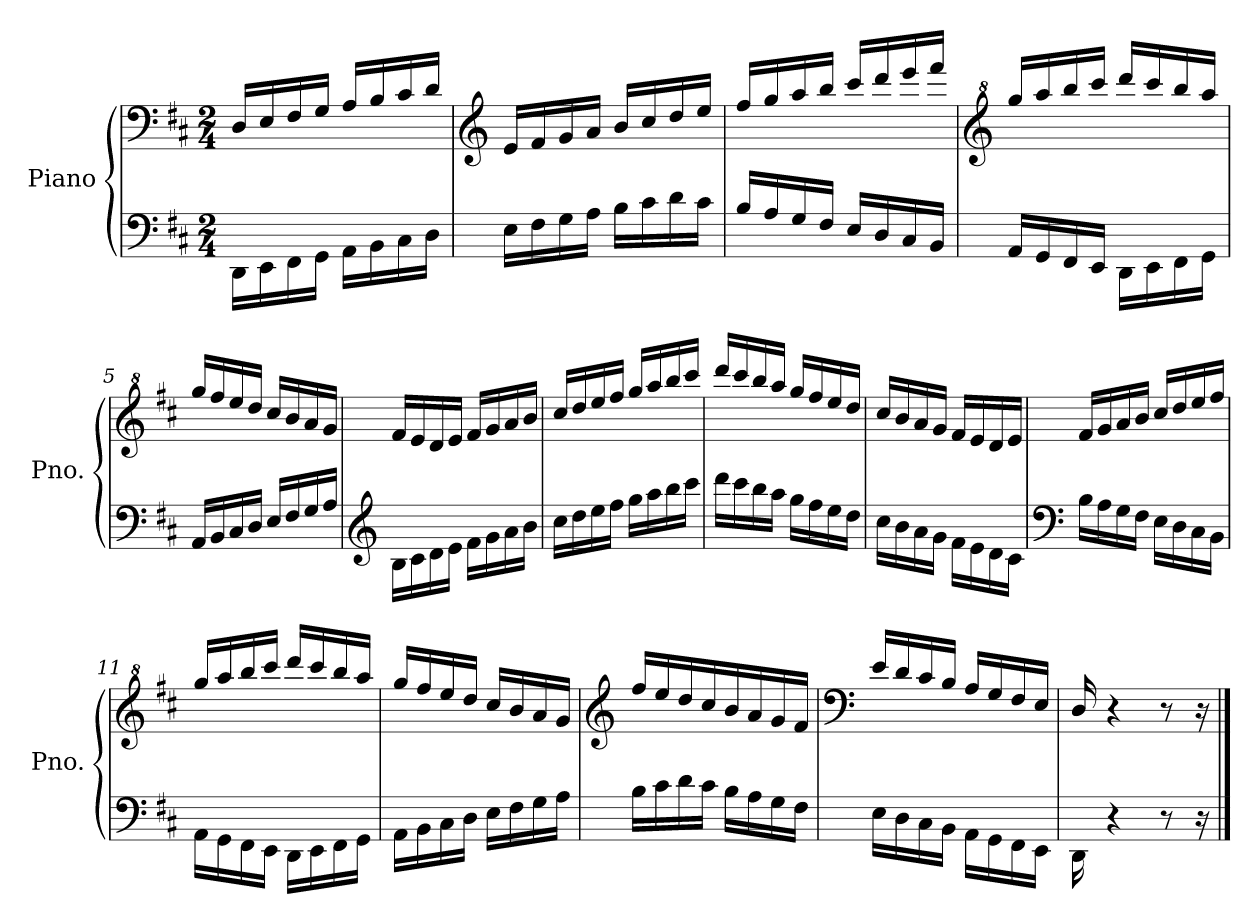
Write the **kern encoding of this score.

**kern	**kern
*part1	*part1
*staff2	*staff1
*I"Piano	*
*I'Pno.	*
*clefF4	*clefF4
*k[f#c#]	*k[f#c#]
*M2/4	*M2/4
=1	=1
16DD\LL	16D/LL
16EE\	16E/
16FF#\	16F#/
16GG\JJ	16G/JJ
16AA\LL	16A/LL
16BB\	16B/
16C#\	16c#/
16D\JJ	16d/JJ
=2	=2
*	*clefG2
16E\LL	16e/LL
16F#\	16f#/
16G\	16g/
16A\JJ	16a/JJ
16B\LL	16b/LL
16c#\	16cc#/
16d\	16dd/
16c#\JJ	16ee/JJ
=3	=3
16B/LL	16ff#/LL
16A/	16gg/
16G/	16aa/
16F#/JJ	16bb/JJ
16E/LL	16ccc#/LL
16D/	16ddd/
16C#/	16eee/
16BB/JJ	16fff#/JJ
=4	=4
*	*clefG^2
16AA/LL	16ggg/LL
16GG/	16aaa/
16FF#/	16bbb/
16EE/JJ	16cccc#/JJ
16DD\LL	16dddd/LL
16EE\	16cccc#/
16FF#\	16bbb/
16GG\JJ	16aaa/JJ
!!LO:LB:g=z
=5	=5
16AA/LL	16ggg/LL
16BB/	16fff#/
16C#/	16eee/
16D/JJ	16ddd/JJ
16E/LL	16ccc#/LL
16F#/	16bb/
16G/	16aa/
16A/JJ	16gg/JJ
=6	=6
*clefG2	*
16B\LL	16ff#/LL
16c#\	16ee/
16d\	16dd/
16e\JJ	16ee/JJ
16f#\LL	16ff#/LL
16g\	16gg/
16a\	16aa/
16b\JJ	16bb/JJ
=7	=7
16cc#\LL	16ccc#/LL
16dd\	16ddd/
16ee\	16eee/
16ff#\JJ	16fff#/JJ
16gg\LL	16ggg/LL
16aa\	16aaa/
16bb\	16bbb/
16ccc#\JJ	16cccc#/JJ
=8	=8
16ddd\LL	16dddd/LL
16ccc#\	16cccc#/
16bb\	16bbb/
16aa\JJ	16aaa/JJ
16gg\LL	16ggg/LL
16ff#\	16fff#/
16ee\	16eee/
16dd\JJ	16ddd/JJ
!!LO:LB:g=z
=9	=9
16cc#\LL	16ccc#/LL
16b\	16bb/
16a\	16aa/
16g\JJ	16gg/JJ
16f#\LL	16ff#/LL
16e\	16ee/
16d\	16dd/
16c#\JJ	16ee/JJ
=10	=10
*clefF4	*
16B\LL	16ff#/LL
16A\	16gg/
16G\	16aa/
16F#\JJ	16bb/JJ
16E\LL	16ccc#/LL
16D\	16ddd/
16C#\	16eee/
16BB\JJ	16fff#/JJ
=11	=11
16AA\LL	16ggg/LL
16GG\	16aaa/
16FF#\	16bbb/
16EE\JJ	16cccc#/JJ
16DD\LL	16dddd/LL
16EE\	16cccc#/
16FF#\	16bbb/
16GG\JJ	16aaa/JJ
=12	=12
16AA\LL	16ggg/LL
16BB\	16fff#/
16C#\	16eee/
16D\JJ	16ddd/JJ
16E\LL	16ccc#/LL
16F#\	16bb/
16G\	16aa/
16A\JJ	16gg/JJ
!!LO:LB:g=z
=13	=13
*	*clefG2
16B\LL	16ff#/LL
16c#\	16ee/
16d\	16dd/
16c#\JJ	16cc#/
16B\LL	16b/
16A\	16a/
16G\	16g/
16F#\JJ	16f#/JJ
!!LO:LB:g=z
=14	=14
*	*clefF4
16E\LL	16e/LL
16D\	16d/
16C#\	16c#/
16BB\JJ	16B/JJ
16AA\LL	16A/LL
16GG\	16G/
16FF#\	16F#/
16EE\JJ	16E/JJ
=15	=15
16DD\	16D/
4r	4r
8r	8r
16r	16r
==	==
*-	*-
